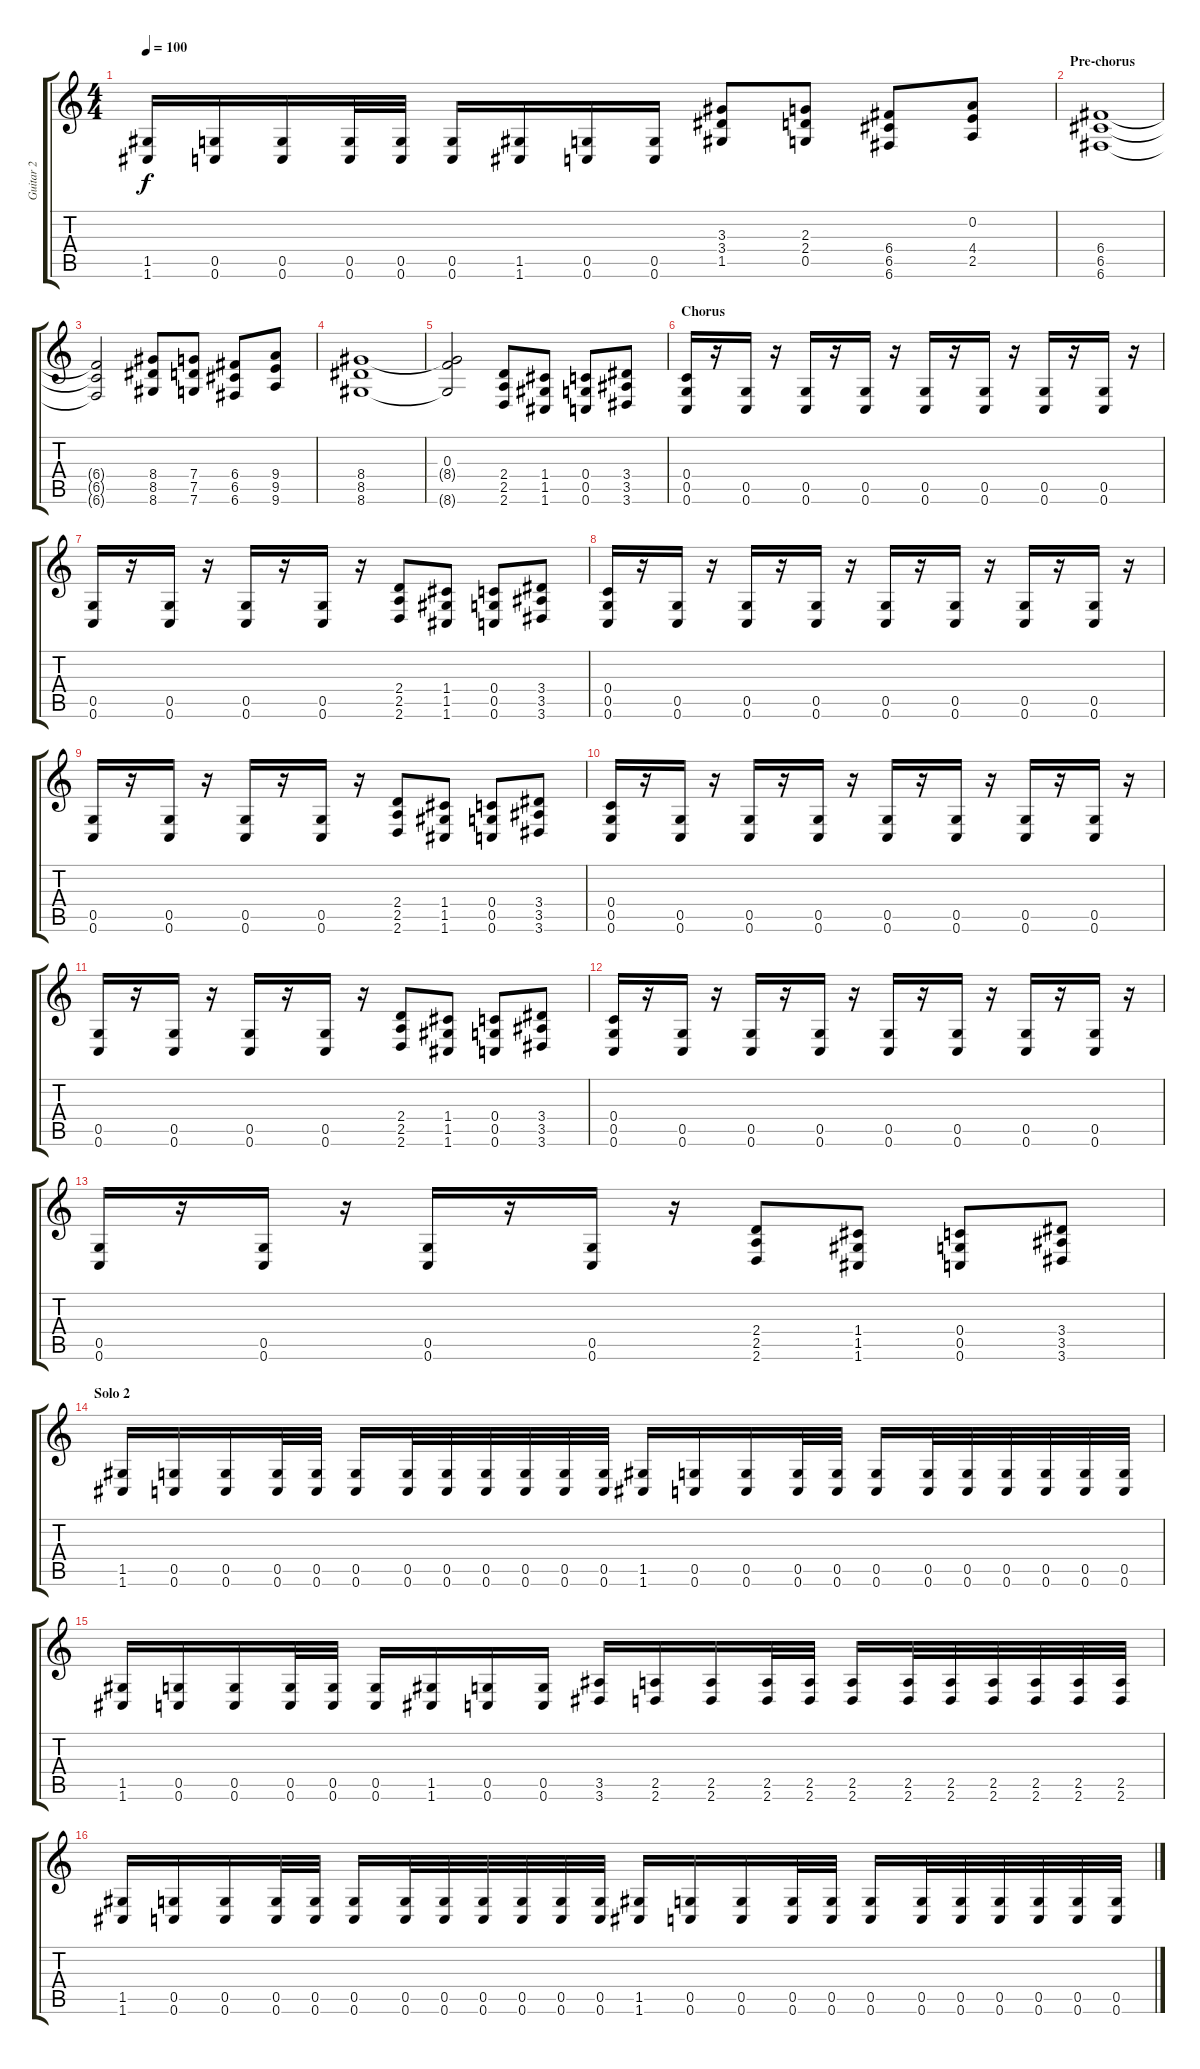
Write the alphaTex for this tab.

\track ("Guitar 2" "Guitar 2") {instrument distortionguitar}
\staff {score tabs}
\tuning (D4 A3 F3 C3 G2 C2) {hide}
\ts (4 4)
\tempo 100
\clef g2
\ks c
(1.5 1.6).16{dy f} (0.5 0.6).16 (0.5 0.6).16 (0.5 0.6).32 (0.5 0.6).32 (0.5 0.6).16 (1.5 1.6).16 (0.5 0.6).16 (0.5 0.6).16 (3.3 3.4 1.5).8 (2.3 2.4 0.5).8 (6.4 6.5 6.6).8 (0.2 4.4 2.5).8 |
\section ("" "Pre-chorus")
(6.4 6.5 6.6).1 |
(6.4{t} 6.5{t} 6.6{t}).2 (8.4 8.5 8.6).8 (7.4 7.5 7.6).8 (6.4 6.5 6.6).8 (9.4 9.5 9.6).8 |
(8.4 8.5 8.6).1 |
(0.3 8.4{t} 8.6{t}).2 (2.4 2.5 2.6).8 (1.4 1.5 1.6).8 (0.4 0.5 0.6).8 (3.4 3.5 3.6).8 |
\section ("" "Chorus")
(0.4 0.5 0.6).16 r.16 (0.5 0.6).16 r.16 (0.5 0.6).16 r.16 (0.5 0.6).16 r.16 (0.5 0.6).16 r.16 (0.5 0.6).16 r.16 (0.5 0.6).16 r.16 (0.5 0.6).16 r.16 |
(0.5 0.6).16 r.16 (0.5 0.6).16 r.16 (0.5 0.6).16 r.16 (0.5 0.6).16 r.16 (2.4 2.5 2.6).8 (1.4 1.5 1.6).8 (0.4 0.5 0.6).8 (3.4 3.5 3.6).8 |
(0.4 0.5 0.6).16 r.16 (0.5 0.6).16 r.16 (0.5 0.6).16 r.16 (0.5 0.6).16 r.16 (0.5 0.6).16 r.16 (0.5 0.6).16 r.16 (0.5 0.6).16 r.16 (0.5 0.6).16 r.16 |
(0.5 0.6).16 r.16 (0.5 0.6).16 r.16 (0.5 0.6).16 r.16 (0.5 0.6).16 r.16 (2.4 2.5 2.6).8 (1.4 1.5 1.6).8 (0.4 0.5 0.6).8 (3.4 3.5 3.6).8 |
(0.4 0.5 0.6).16 r.16 (0.5 0.6).16 r.16 (0.5 0.6).16 r.16 (0.5 0.6).16 r.16 (0.5 0.6).16 r.16 (0.5 0.6).16 r.16 (0.5 0.6).16 r.16 (0.5 0.6).16 r.16 |
(0.5 0.6).16 r.16 (0.5 0.6).16 r.16 (0.5 0.6).16 r.16 (0.5 0.6).16 r.16 (2.4 2.5 2.6).8 (1.4 1.5 1.6).8 (0.4 0.5 0.6).8 (3.4 3.5 3.6).8 |
(0.4 0.5 0.6).16 r.16 (0.5 0.6).16 r.16 (0.5 0.6).16 r.16 (0.5 0.6).16 r.16 (0.5 0.6).16 r.16 (0.5 0.6).16 r.16 (0.5 0.6).16 r.16 (0.5 0.6).16 r.16 |
(0.5 0.6).16 r.16 (0.5 0.6).16 r.16 (0.5 0.6).16 r.16 (0.5 0.6).16 r.16 (2.4 2.5 2.6).8 (1.4 1.5 1.6).8 (0.4 0.5 0.6).8 (3.4 3.5 3.6).8 |
\section ("" "Solo 2")
(1.5 1.6).16 (0.5 0.6).16 (0.5 0.6).16 (0.5 0.6).32 (0.5 0.6).32 (0.5 0.6).16 (0.5 0.6).32 (0.5 0.6).32 (0.5 0.6).32 (0.5 0.6).32 (0.5 0.6).32 (0.5 0.6).32 (1.5 1.6).16 (0.5 0.6).16 (0.5 0.6).16 (0.5 0.6).32 (0.5 0.6).32 (0.5 0.6).16 (0.5 0.6).32 (0.5 0.6).32 (0.5 0.6).32 (0.5 0.6).32 (0.5 0.6).32 (0.5 0.6).32 |
(1.5 1.6).16 (0.5 0.6).16 (0.5 0.6).16 (0.5 0.6).32 (0.5 0.6).32 (0.5 0.6).16 (1.5 1.6).16 (0.5 0.6).16 (0.5 0.6).16 (3.5 3.6).16 (2.5 2.6).16 (2.5 2.6).16 (2.5 2.6).32 (2.5 2.6).32 (2.5 2.6).16 (2.5 2.6).32 (2.5 2.6).32 (2.5 2.6).32 (2.5 2.6).32 (2.5 2.6).32 (2.5 2.6).32 |
(1.5 1.6).16 (0.5 0.6).16 (0.5 0.6).16 (0.5 0.6).32 (0.5 0.6).32 (0.5 0.6).16 (0.5 0.6).32 (0.5 0.6).32 (0.5 0.6).32 (0.5 0.6).32 (0.5 0.6).32 (0.5 0.6).32 (1.5 1.6).16 (0.5 0.6).16 (0.5 0.6).16 (0.5 0.6).32 (0.5 0.6).32 (0.5 0.6).16 (0.5 0.6).32 (0.5 0.6).32 (0.5 0.6).32 (0.5 0.6).32 (0.5 0.6).32 (0.5 0.6).32
